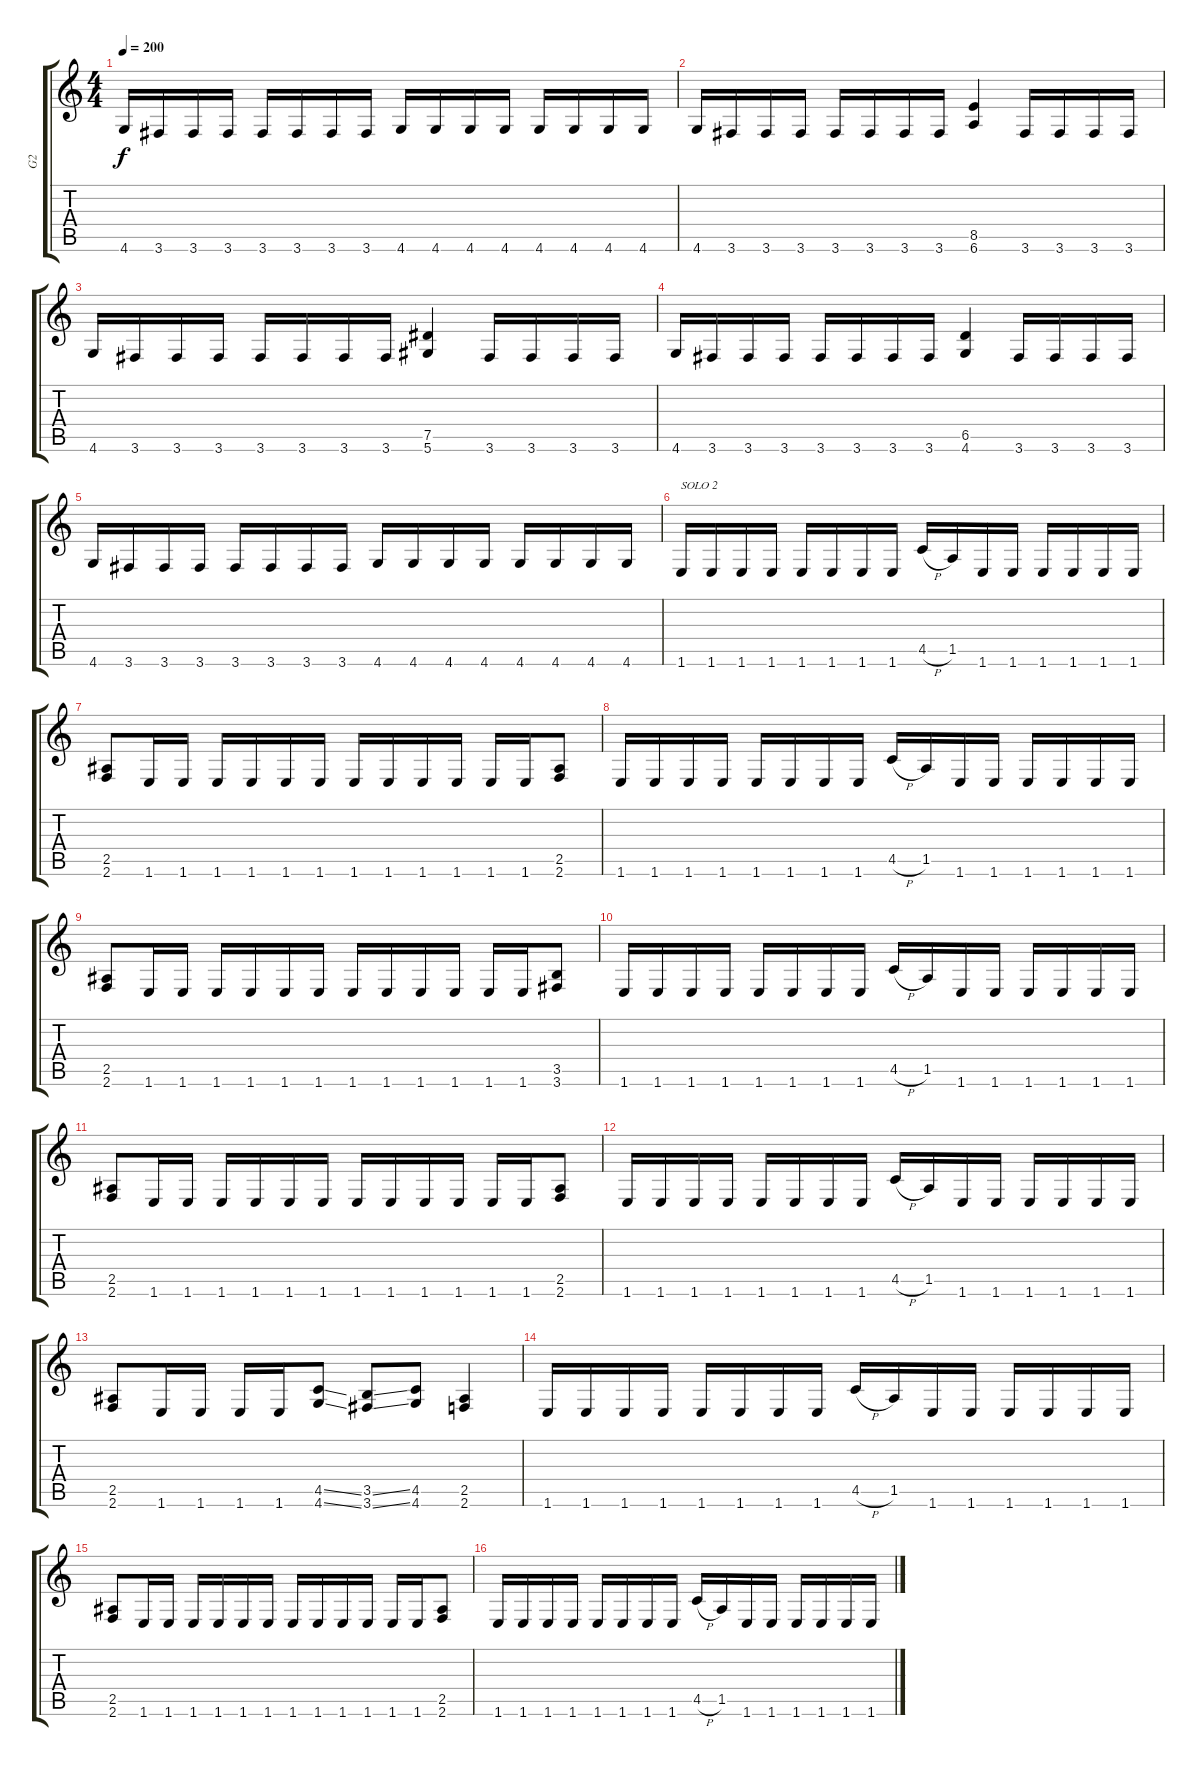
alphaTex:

\track ("G2" "G2") {instrument distortionguitar}
\staff {score tabs}
\tuning (Eb4 Bb3 Gb3 Db3 Ab2 Eb2) {hide}
\ts (4 4)
\tempo 200
\clef g2
\ks c
4.6.16{dy f} 3.6.16 3.6.16 3.6.16 3.6.16 3.6.16 3.6.16 3.6.16 4.6.16 4.6.16 4.6.16 4.6.16 4.6.16 4.6.16 4.6.16 4.6.16 |
4.6.16 3.6.16 3.6.16 3.6.16 3.6.16 3.6.16 3.6.16 3.6.16 (8.5 6.6).4 3.6.16 3.6.16 3.6.16 3.6.16 |
4.6.16 3.6.16 3.6.16 3.6.16 3.6.16 3.6.16 3.6.16 3.6.16 (7.5 5.6).4 3.6.16 3.6.16 3.6.16 3.6.16 |
4.6.16 3.6.16 3.6.16 3.6.16 3.6.16 3.6.16 3.6.16 3.6.16 (6.5 4.6).4 3.6.16 3.6.16 3.6.16 3.6.16 |
4.6.16 3.6.16 3.6.16 3.6.16 3.6.16 3.6.16 3.6.16 3.6.16 4.6.16 4.6.16 4.6.16 4.6.16 4.6.16 4.6.16 4.6.16 4.6.16 |
1.6.16{txt "SOLO 2"} 1.6.16 1.6.16 1.6.16 1.6.16 1.6.16 1.6.16 1.6.16 4.5{h}.16 1.5.16 1.6.16 1.6.16 1.6.16 1.6.16 1.6.16 1.6.16 |
(2.5 2.6).8 1.6.16 1.6.16 1.6.16 1.6.16 1.6.16 1.6.16 1.6.16 1.6.16 1.6.16 1.6.16 1.6.16 1.6.16 (2.5 2.6).8 |
1.6.16 1.6.16 1.6.16 1.6.16 1.6.16 1.6.16 1.6.16 1.6.16 4.5{h}.16 1.5.16 1.6.16 1.6.16 1.6.16 1.6.16 1.6.16 1.6.16 |
(2.5 2.6).8 1.6.16 1.6.16 1.6.16 1.6.16 1.6.16 1.6.16 1.6.16 1.6.16 1.6.16 1.6.16 1.6.16 1.6.16 (3.5 3.6).8 |
1.6.16 1.6.16 1.6.16 1.6.16 1.6.16 1.6.16 1.6.16 1.6.16 4.5{h}.16 1.5.16 1.6.16 1.6.16 1.6.16 1.6.16 1.6.16 1.6.16 |
(2.5 2.6).8 1.6.16 1.6.16 1.6.16 1.6.16 1.6.16 1.6.16 1.6.16 1.6.16 1.6.16 1.6.16 1.6.16 1.6.16 (2.5 2.6).8 |
1.6.16 1.6.16 1.6.16 1.6.16 1.6.16 1.6.16 1.6.16 1.6.16 4.5{h}.16 1.5.16 1.6.16 1.6.16 1.6.16 1.6.16 1.6.16 1.6.16 |
(2.5 2.6).8 1.6.16 1.6.16 1.6.16 1.6.16 (4.5{ss} 4.6{ss}).8 (3.5{ss} 3.6{ss}).8 (4.5 4.6).8 (2.5 2.6).4 |
1.6.16 1.6.16 1.6.16 1.6.16 1.6.16 1.6.16 1.6.16 1.6.16 4.5{h}.16 1.5.16 1.6.16 1.6.16 1.6.16 1.6.16 1.6.16 1.6.16 |
(2.5 2.6).8 1.6.16 1.6.16 1.6.16 1.6.16 1.6.16 1.6.16 1.6.16 1.6.16 1.6.16 1.6.16 1.6.16 1.6.16 (2.5 2.6).8 |
1.6.16 1.6.16 1.6.16 1.6.16 1.6.16 1.6.16 1.6.16 1.6.16 4.5{h}.16 1.5.16 1.6.16 1.6.16 1.6.16 1.6.16 1.6.16 1.6.16
